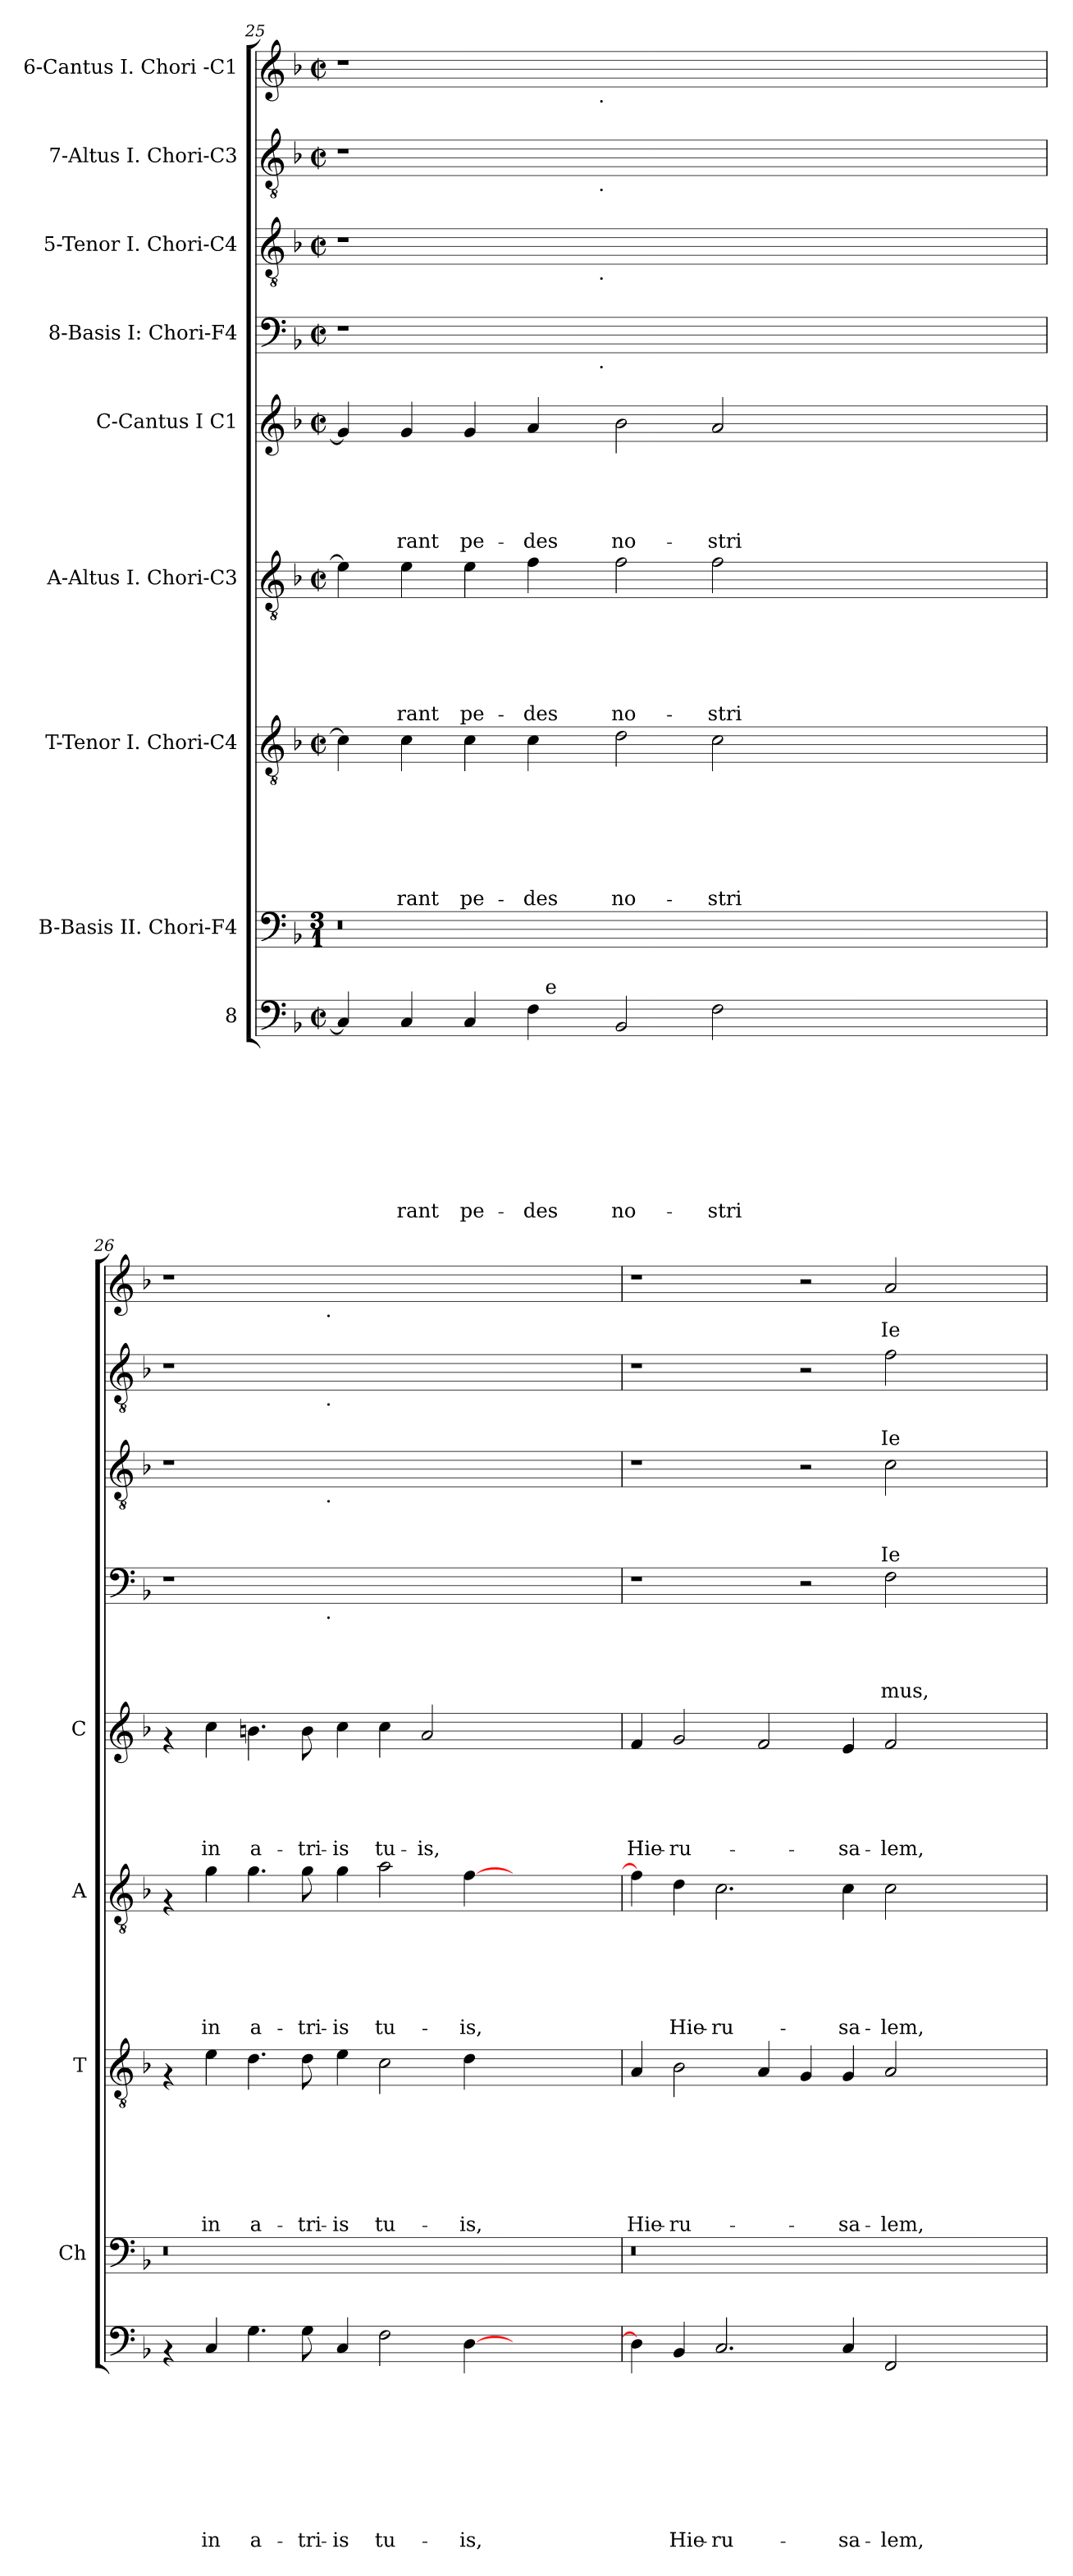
**kern	**text	**text	**text	**text	**text	**text	**text	**text	**text	**kern	**kern	**text	**text	**text	**text	**text	**text	**text	**kern	**text	**text	**text	**text	**text	**text	**kern	**text	**text	**text	**text	**text	**kern	**text	**text	**text	**text	**kern	**text	**text	**text	**kern	**text	**text	**kern	**text
*part9	*part9	*part9	*part9	*part9	*part9	*part9	*part9	*part9	*part9	*part8	*part7	*part7	*part7	*part7	*part7	*part7	*part7	*part7	*part6	*part6	*part6	*part6	*part6	*part6	*part6	*part5	*part5	*part5	*part5	*part5	*part5	*part4	*part4	*part4	*part4	*part4	*part3	*part3	*part3	*part3	*part2	*part2	*part2	*part1	*part1
*staff9	*staff9	*staff9	*staff9	*staff9	*staff9	*staff9	*staff9	*staff9	*staff9	*staff8	*staff7	*staff7	*staff7	*staff7	*staff7	*staff7	*staff7	*staff7	*staff6	*staff6	*staff6	*staff6	*staff6	*staff6	*staff6	*staff5	*staff5	*staff5	*staff5	*staff5	*staff5	*staff4	*staff4	*staff4	*staff4	*staff4	*staff3	*staff3	*staff3	*staff3	*staff2	*staff2	*staff2	*staff1	*staff1
*I"8	*	*	*	*	*	*	*	*	*	*I"B-Basis II. Chori-F4	*I"T-Tenor I. Chori-C4	*	*	*	*	*	*	*	*I"A-Altus I. Chori-C3	*	*	*	*	*	*	*I"C-Cantus I C1	*	*	*	*	*	*I"8-Basis I: Chori-F4	*	*	*	*	*I"5-Tenor I. Chori-C4	*	*	*	*I"7-Altus I. Chori-C3	*	*	*I"6-Cantus I. Chori -C1	*
*	*	*	*	*	*	*	*	*	*	*I'Ch	*I'T	*	*	*	*	*	*	*	*I'A	*	*	*	*	*	*	*I'C	*	*	*	*	*	*	*	*	*	*	*	*	*	*	*	*	*	*	*
*clefF4	*	*	*	*	*	*	*	*	*	*clefF4	*clefGv2	*	*	*	*	*	*	*	*clefGv2	*	*	*	*	*	*	*clefG2	*	*	*	*	*	*clefF4	*	*	*	*	*clefGv2	*	*	*	*clefGv2	*	*	*clefG2	*
*k[b-]	*	*	*	*	*	*	*	*	*	*k[b-]	*k[b-]	*	*	*	*	*	*	*	*k[b-]	*	*	*	*	*	*	*k[b-]	*	*	*	*	*	*k[b-]	*	*	*	*	*k[b-]	*	*	*	*k[b-]	*	*	*k[b-]	*
*F:	*	*	*	*	*	*	*	*	*	*F:	*F:	*	*	*	*	*	*	*	*F:	*	*	*	*	*	*	*F:	*	*	*	*	*	*F:	*	*	*	*	*F:	*	*	*	*F:	*	*	*F:	*
*M2/2	*	*	*	*	*	*	*	*	*	*M3/1	*M2/2	*	*	*	*	*	*	*	*M2/2	*	*	*	*	*	*	*M2/2	*	*	*	*	*	*M2/2	*	*	*	*	*M2/2	*	*	*	*M2/2	*	*	*M2/2	*
*met(c|)	*	*	*	*	*	*	*	*	*	*	*met(c|)	*	*	*	*	*	*	*	*met(c|)	*	*	*	*	*	*	*met(c|)	*	*	*	*	*	*met(c|)	*	*	*	*	*met(c|)	*	*	*	*met(c|)	*	*	*met(c|)	*
=25	=25	=25	=25	=25	=25	=25	=25	=25	=25	=25	=25	=25	=25	=25	=25	=25	=25	=25	=25	=25	=25	=25	=25	=25	=25	=25	=25	=25	=25	=25	=25	=25	=25	=25	=25	=25	=25	=25	=25	=25	=25	=25	=25	=25	=25
*^	*	*	*	*	*	*	*	*	*	*	*	*	*	*	*	*	*	*	*	*	*	*	*	*	*	*	*	*	*	*	*	*^	*	*	*	*	*^	*	*	*	*^	*	*	*^	*
4C/]	2ryy	.	.	.	.	.	.	.	.	.	0.r	4c\]	.	.	.	.	.	.	.	4e\]	.	.	.	.	.	.	4g/]	.	.	.	.	.	1r	2ryy	.	.	.	.	1r	2ryy	.	.	.	1r	2ryy	.	.	1r	2ryy	.
!	!	!	!	!	!	!	!	!	!	!LO:LY:b	!	!	!	!	!	!	!	!	!LO:LY:b	!	!	!	!	!	!	!LO:LY:b	!	!	!	!	!	!LO:LY:b	!	!	!	!	!	!	!	!	!	!	!	!	!	!	!	!	!	!
4C/	.	.	.	.	.	.	.	.	.	-rant	.	4c\	.	.	.	.	.	.	-rant	4e\	.	.	.	.	.	-rant	4g/	.	.	.	.	-rant	.	.	.	.	.	.	.	.	.	.	.	.	.	.	.	.	.	.
!	!	!	!	!	!	!	!	!	!	!LO:LY:b	!	!	!	!	!	!	!	!	!LO:LY:b	!	!	!	!	!	!	!LO:LY:b	!	!	!	!	!	!LO:LY:b	!	!	!	!	!	!	!	!	!	!	!	!	!	!	!	!	!	!
4C/	4ryy	.	.	.	.	.	.	.	.	pe-	.	4c\	.	.	.	.	.	.	pe-	4e\	.	.	.	.	.	pe-	4g/	.	.	.	.	pe-	.	4...ryy	.	.	.	.	.	4...ryy	.	.	.	.	4...ryy	.	.	.	4...ryy	.
!	!	!	!	!	!	!	!	!	!	!LO:LY:b	!	!	!	!	!	!	!	!	!LO:LY:b	!	!	!	!	!	!	!LO:LY:b	!	!	!	!	!	!LO:LY:b	!	!	!	!	!	!	!	!	!	!	!	!	!	!	!	!	!	!
4F\	32ryy	.	.	.	.	.	.	.	.	-des	.	4c\	.	.	.	.	.	.	-des	4f\	.	.	.	.	.	-des	4a/	.	.	.	.	-des	.	.	.	.	.	.	.	.	.	.	.	.	.	.	.	.	.	.
!	!LO:TX:a:t=e	!	!	!	!	!	!	!	!	!	!	!	!	!	!	!	!	!	!	!	!	!	!	!	!	!	!	!	!	!	!	!	!	!	!	!	!	!	!	!	!	!	!	!	!	!	!	!	!	!
.	1ryy	.	.	.	.	.	.	.	.	.	.	.	.	.	.	.	.	.	.	.	.	.	.	.	.	.	.	.	.	.	.	.	.	.	.	.	.	.	.	.	.	.	.	.	.	.	.	.	.	.
!	!	!	!	!	!	!	!	!	!	!	!	!	!	!	!	!	!	!	!	!	!	!	!	!	!	!	!	!	!	!	!	!	!	!	!	!	!	!	!	!	!	!	!	!	!	!	!	!	!LO:TX:b:t=.	!
!	!	!	!	!	!	!	!	!	!	!	!	!	!	!	!	!	!	!	!	!	!	!	!	!	!	!	!	!	!	!	!	!	!	!	!	!	!	!	!	!	!	!	!	!	!LO:TX:b:t=.	!	!	!	!	!
!	!	!	!	!	!	!	!	!	!	!	!	!	!	!	!	!	!	!	!	!	!	!	!	!	!	!	!	!	!	!	!	!	!	!	!	!	!	!	!	!LO:TX:b:t=.	!	!	!	!	!	!	!	!	!	!
!	!	!	!	!	!	!	!	!	!	!	!	!	!	!	!	!	!	!	!	!	!	!	!	!	!	!	!	!	!	!	!	!	!	!LO:TX:b:t=.	!	!	!	!	!	!	!	!	!	!	!	!	!	!	!	!
.	.	.	.	.	.	.	.	.	.	.	.	.	.	.	.	.	.	.	.	.	.	.	.	.	.	.	.	.	.	.	.	.	.	1ryy	.	.	.	.	.	1ryy	.	.	.	.	1ryy	.	.	.	1ryy	.
!	!	!	!	!	!	!	!	!	!	!LO:LY:b	!	!	!	!	!	!	!	!	!LO:LY:b	!	!	!	!	!	!	!LO:LY:b	!	!	!	!	!	!LO:LY:b	!	!	!	!	!	!	!	!	!	!	!	!	!	!	!	!	!	!
2BB-/	.	.	.	.	.	.	.	.	.	no-	.	2d\	.	.	.	.	.	.	no-	2f\	.	.	.	.	.	no-	2b-\	.	.	.	.	no-	0ryy	.	.	.	.	.	0ryy	.	.	.	.	0ryy	.	.	.	0ryy	.	.
!	!	!	!	!	!	!	!	!	!	!LO:LY:b	!	!	!	!	!	!	!	!	!LO:LY:b	!	!	!	!	!	!	!LO:LY:b	!	!	!	!	!	!LO:LY:b	!	!	!	!	!	!	!	!	!	!	!	!	!	!	!	!	!	!
2F\	.	.	.	.	.	.	.	.	.	-stri	.	2c\	.	.	.	.	.	.	-stri	2f\	.	.	.	.	.	-stri	2a/	.	.	.	.	-stri	.	.	.	.	.	.	.	.	.	.	.	.	.	.	.	.	.	.
.	1ryy	.	.	.	.	.	.	.	.	.	.	.	.	.	.	.	.	.	.	.	.	.	.	.	.	.	.	.	.	.	.	.	.	.	.	.	.	.	.	.	.	.	.	.	.	.	.	.	.	.
.	.	.	.	.	.	.	.	.	.	.	.	.	.	.	.	.	.	.	.	.	.	.	.	.	.	.	.	.	.	.	.	.	.	1ryy	.	.	.	.	.	1ryy	.	.	.	.	1ryy	.	.	.	1ryy	.
1ryy	.	.	.	.	.	.	.	.	.	.	.	1ryy	.	.	.	.	.	.	.	1ryy	.	.	.	.	.	.	1ryy	.	.	.	.	.	.	.	.	.	.	.	.	.	.	.	.	.	.	.	.	.	.	.
.	8..ryy	.	.	.	.	.	.	.	.	.	.	.	.	.	.	.	.	.	.	.	.	.	.	.	.	.	.	.	.	.	.	.	.	.	.	.	.	.	.	.	.	.	.	.	.	.	.	.	.	.
.	.	.	.	.	.	.	.	.	.	.	.	.	.	.	.	.	.	.	.	.	.	.	.	.	.	.	.	.	.	.	.	.	.	32ryy	.	.	.	.	.	32ryy	.	.	.	.	32ryy	.	.	.	32ryy	.
*v	*v	*	*	*	*	*	*	*	*	*	*	*	*	*	*	*	*	*	*	*	*	*	*	*	*	*	*	*	*	*	*	*	*	*	*	*	*	*	*	*	*	*	*	*	*	*	*	*	*	*
=26	=26	=26	=26	=26	=26	=26	=26	=26	=26	=26	=26	=26	=26	=26	=26	=26	=26	=26	=26	=26	=26	=26	=26	=26	=26	=26	=26	=26	=26	=26	=26	=26	=26	=26	=26	=26	=26	=26	=26	=26	=26	=26	=26	=26	=26	=26	=26	=26	=26
4rAA	.	.	.	.	.	.	.	.	.	0.r	4rF	.	.	.	.	.	.	.	4rF	.	.	.	.	.	.	4rf	.	.	.	.	.	1r	2ryy	.	.	.	.	1r	2ryy	.	.	.	1r	2ryy	.	.	1r	2ryy	.
!	!	!	!	!	!	!	!	!	!LO:LY:b	!	!	!	!	!	!	!	!	!LO:LY:b	!	!	!	!	!	!	!LO:LY:b	!	!	!	!	!	!LO:LY:b	!	!	!	!	!	!	!	!	!	!	!	!	!	!	!	!	!	!
4C/	.	.	.	.	.	.	.	.	in	.	4e\	.	.	.	.	.	.	in	4g\	.	.	.	.	.	in	4cc\	.	.	.	.	in	.	.	.	.	.	.	.	.	.	.	.	.	.	.	.	.	.	.
!	!	!	!	!	!	!	!	!	!LO:LY:b	!	!	!	!	!	!	!	!	!LO:LY:b	!	!	!	!	!	!	!LO:LY:b	!	!	!	!	!	!LO:LY:b	!	!	!	!	!	!	!	!	!	!	!	!	!	!	!	!	!	!
4.G\	.	.	.	.	.	.	.	.	a-	.	4.d\	.	.	.	.	.	.	a-	4.g\	.	.	.	.	.	a-	4.bn\	.	.	.	.	a-	.	4...ryy	.	.	.	.	.	4...ryy	.	.	.	.	4...ryy	.	.	.	4...ryy	.
!	!	!	!	!	!	!	!	!	!LO:LY:b	!	!	!	!	!	!	!	!	!LO:LY:b	!	!	!	!	!	!	!LO:LY:b	!	!	!	!	!	!LO:LY:b	!	!	!	!	!	!	!	!	!	!	!	!	!	!	!	!	!	!
8G\	.	.	.	.	.	.	.	.	-tri-	.	8d\	.	.	.	.	.	.	-tri-	8g\	.	.	.	.	.	-tri-	8b\	.	.	.	.	-tri-	.	.	.	.	.	.	.	.	.	.	.	.	.	.	.	.	.	.
!	!	!	!	!	!	!	!	!	!	!	!	!	!	!	!	!	!	!	!	!	!	!	!	!	!	!	!	!	!	!	!	!	!	!	!	!	!	!	!	!	!	!	!	!	!	!	!	!LO:TX:b:t=.	!
!	!	!	!	!	!	!	!	!	!	!	!	!	!	!	!	!	!	!	!	!	!	!	!	!	!	!	!	!	!	!	!	!	!	!	!	!	!	!	!	!	!	!	!	!LO:TX:b:t=.	!	!	!	!	!
!	!	!	!	!	!	!	!	!	!	!	!	!	!	!	!	!	!	!	!	!	!	!	!	!	!	!	!	!	!	!	!	!	!	!	!	!	!	!	!LO:TX:b:t=.	!	!	!	!	!	!	!	!	!	!
!	!	!	!	!	!	!	!	!	!	!	!	!	!	!	!	!	!	!	!	!	!	!	!	!	!	!	!	!	!	!	!	!	!LO:TX:b:t=.	!	!	!	!	!	!	!	!	!	!	!	!	!	!	!	!
.	.	.	.	.	.	.	.	.	.	.	.	.	.	.	.	.	.	.	.	.	.	.	.	.	.	.	.	.	.	.	.	.	1ryy	.	.	.	.	.	1ryy	.	.	.	.	1ryy	.	.	.	1ryy	.
!	!	!	!	!	!	!	!	!	!LO:LY:b	!	!	!	!	!	!	!	!	!LO:LY:b	!	!	!	!	!	!	!LO:LY:b	!	!	!	!	!	!LO:LY:b	!	!	!	!	!	!	!	!	!	!	!	!	!	!	!	!	!	!
4C/	.	.	.	.	.	.	.	.	-is	.	4e\	.	.	.	.	.	.	-is	4g\	.	.	.	.	.	-is	4cc\	.	.	.	.	-is	0ryy	.	.	.	.	.	0ryy	.	.	.	.	0ryy	.	.	.	0ryy	.	.
!	!	!	!	!	!	!	!	!	!LO:LY:b	!	!	!	!	!	!	!	!	!LO:LY:b	!	!	!	!	!	!	!LO:LY:b	!	!	!	!	!	!LO:LY:b	!	!	!	!	!	!	!	!	!	!	!	!	!	!	!	!	!	!
2F\	.	.	.	.	.	.	.	.	tu-	.	2c\	.	.	.	.	.	.	tu-	2a\	.	.	.	.	.	tu-	4cc\	.	.	.	.	tu-	.	.	.	.	.	.	.	.	.	.	.	.	.	.	.	.	.	.
!	!	!	!	!	!	!	!	!	!	!	!	!	!	!	!	!	!	!	!	!	!	!	!	!	!	!	!	!	!	!	!LO:LY:b	!	!	!	!	!	!	!	!	!	!	!	!	!	!	!	!	!	!
.	.	.	.	.	.	.	.	.	.	.	.	.	.	.	.	.	.	.	.	.	.	.	.	.	.	2a/	.	.	.	.	-is,	.	.	.	.	.	.	.	.	.	.	.	.	.	.	.	.	.	.
!	!	!	!	!	!	!	!	!	!LO:LY:b	!	!	!	!	!	!	!	!	!LO:LY:b	!	!	!	!	!	!	!LO:LY:b	!	!	!	!	!	!	!	!	!	!	!	!	!	!	!	!	!	!	!	!	!	!	!	!
[<4D\	.	.	.	.	.	.	.	.	-is,	.	4d\	.	.	.	.	.	.	-is,	[<4f\	.	.	.	.	.	-is,	.	.	.	.	.	.	.	.	.	.	.	.	.	.	.	.	.	.	.	.	.	.	.	.
.	.	.	.	.	.	.	.	.	.	.	.	.	.	.	.	.	.	.	.	.	.	.	.	.	.	.	.	.	.	.	.	.	1ryy	.	.	.	.	.	1ryy	.	.	.	.	1ryy	.	.	.	1ryy	.
1ryy	.	.	.	.	.	.	.	.	.	.	1ryy	.	.	.	.	.	.	.	1ryy	.	.	.	.	.	.	1ryy	.	.	.	.	.	.	.	.	.	.	.	.	.	.	.	.	.	.	.	.	.	.	.
.	.	.	.	.	.	.	.	.	.	.	.	.	.	.	.	.	.	.	.	.	.	.	.	.	.	.	.	.	.	.	.	.	32ryy	.	.	.	.	.	32ryy	.	.	.	.	32ryy	.	.	.	32ryy	.
!!LO:PB:g=z
=27	=27	=27	=27	=27	=27	=27	=27	=27	=27	=27	=27	=27	=27	=27	=27	=27	=27	=27	=27	=27	=27	=27	=27	=27	=27	=27	=27	=27	=27	=27	=27	=27	=27	=27	=27	=27	=27	=27	=27	=27	=27	=27	=27	=27	=27	=27	=27	=27	=27
!	!	!	!	!	!	!	!	!	!	!	!	!	!	!	!	!	!	!LO:LY:b	!	!	!	!	!	!	!	!	!	!	!	!	!LO:LY:b	!	!	!	!	!	!	!	!	!	!	!	!	!	!	!	!	!	!
*	*	*	*	*	*	*	*	*	*	*	*	*	*	*	*	*	*	*	*	*	*	*	*	*	*	*	*	*	*	*	*	*v	*v	*	*	*	*	*	*	*	*	*	*v	*v	*	*	*v	*v	*
*	*	*	*	*	*	*	*	*	*	*	*	*	*	*	*	*	*	*	*	*	*	*	*	*	*	*	*	*	*	*	*	*	*	*	*	*	*v	*v	*	*	*	*	*	*	*	*
4D\]	.	.	.	.	.	.	.	.	.	0.r	4A/	.	.	.	.	.	.	Hie-	4f\]	.	.	.	.	.	.	4f/	.	.	.	.	Hie-	1r	.	.	.	.	1r	.	.	.	1r	.	.	1r	.
!	!	!	!	!	!	!	!	!	!LO:LY:b	!	!	!	!	!	!	!	!	!LO:LY:b	!	!	!	!	!	!	!LO:LY:b	!	!	!	!	!	!LO:LY:b	!	!	!	!	!	!	!	!	!	!	!	!	!	!
4BB-/	.	.	.	.	.	.	.	.	Hie-	.	2B-\	.	.	.	.	.	.	-ru-	4d\	.	.	.	.	.	Hie-	2g/	.	.	.	.	-ru-	.	.	.	.	.	.	.	.	.	.	.	.	.	.
!	!	!	!	!	!	!	!	!	!LO:LY:b	!	!	!	!	!	!	!	!	!	!	!	!	!	!	!	!LO:LY:b	!	!	!	!	!	!	!	!	!	!	!	!	!	!	!	!	!	!	!	!
2.C/	.	.	.	.	.	.	.	.	-ru-	.	.	.	.	.	.	.	.	.	2.c\	.	.	.	.	.	-ru-	.	.	.	.	.	.	.	.	.	.	.	.	.	.	.	.	.	.	.	.
.	.	.	.	.	.	.	.	.	.	.	4A/	.	.	.	.	.	.	.	.	.	.	.	.	.	.	2f/	.	.	.	.	.	.	.	.	.	.	.	.	.	.	.	.	.	.	.
.	.	.	.	.	.	.	.	.	.	.	4G/	.	.	.	.	.	.	.	.	.	.	.	.	.	.	.	.	.	.	.	.	2r	.	.	.	.	2r	.	.	.	2r	.	.	2r	.
!	!	!	!	!	!	!	!	!	!LO:LY:b	!	!	!	!	!	!	!	!	!LO:LY:b	!	!	!	!	!	!	!LO:LY:b	!	!	!	!	!	!LO:LY:b	!	!	!	!	!	!	!	!	!	!	!	!	!	!
4C/	.	.	.	.	.	.	.	.	-sa-	.	4G/	.	.	.	.	.	.	-sa-	4c\	.	.	.	.	.	-sa-	4e/	.	.	.	.	-sa-	.	.	.	.	.	.	.	.	.	.	.	.	.	.
!	!	!	!	!	!	!	!	!	!LO:LY:b	!	!	!	!	!	!	!	!	!LO:LY:b	!	!	!	!	!	!	!LO:LY:b	!	!	!	!	!	!LO:LY:b	!	!	!	!	!LO:LY:b	!	!	!	!LO:LY:b	!	!	!LO:LY:b	!	!LO:LY:b
2FF/	.	.	.	.	.	.	.	.	-lem,	.	2A/	.	.	.	.	.	.	-lem,	2c\	.	.	.	.	.	-lem,	2f/	.	.	.	.	-lem,	2F\	.	.	.	-mus,	2c\	.	.	Ie-	2f\	.	Ie-	2a/	Ie-
1ryy	.	.	.	.	.	.	.	.	.	.	1ryy	.	.	.	.	.	.	.	1ryy	.	.	.	.	.	.	1ryy	.	.	.	.	.	1ryy	.	.	.	.	1ryy	.	.	.	1ryy	.	.	1ryy	.
=	=	=	=	=	=	=	=	=	=	=	=	=	=	=	=	=	=	=	=	=	=	=	=	=	=	=	=	=	=	=	=	=	=	=	=	=	=	=	=	=	=	=	=	=	=
*-	*-	*-	*-	*-	*-	*-	*-	*-	*-	*-	*-	*-	*-	*-	*-	*-	*-	*-	*-	*-	*-	*-	*-	*-	*-	*-	*-	*-	*-	*-	*-	*-	*-	*-	*-	*-	*-	*-	*-	*-	*-	*-	*-	*-	*-
